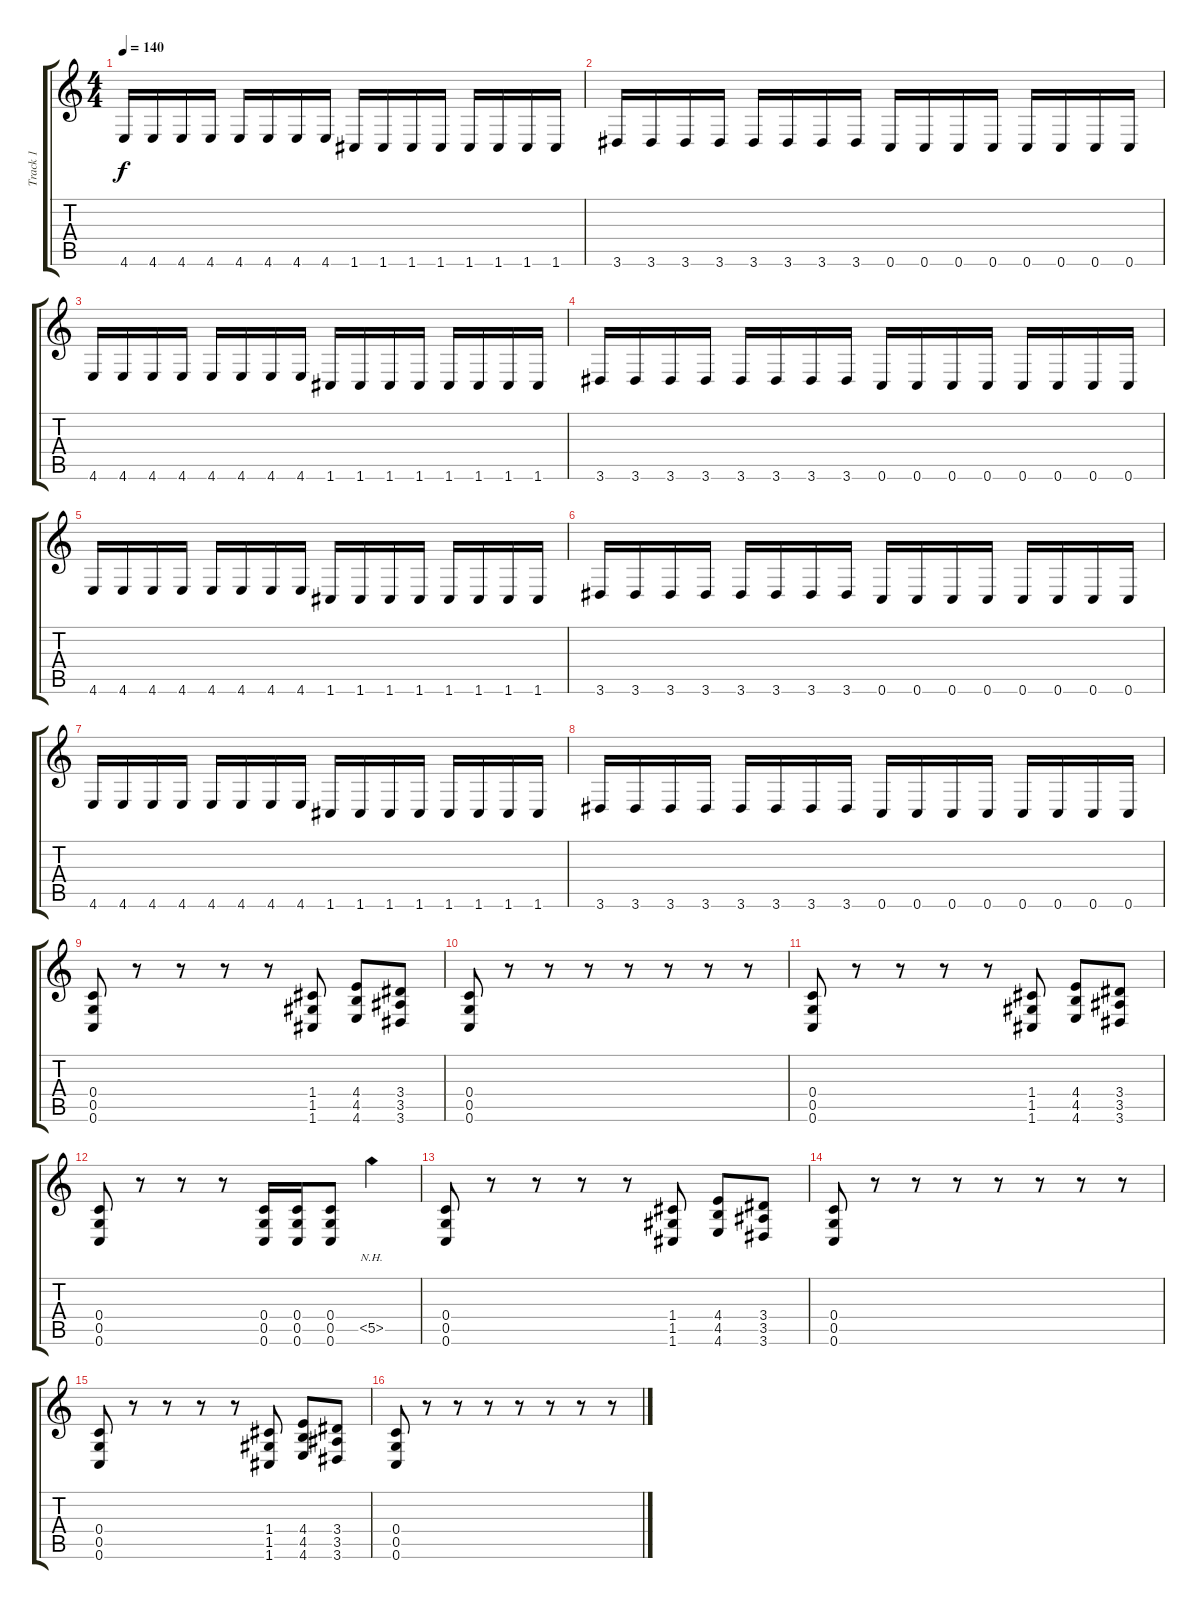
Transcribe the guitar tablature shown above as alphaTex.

\track ("Track 1" "Track 1") {instrument overdrivenguitar}
\staff {score tabs}
\tuning (D4 A3 F3 C3 G2 C2) {hide}
\ts (4 4)
\tempo 140
\clef g2
\ks c
4.6.16{dy f} 4.6.16 4.6.16 4.6.16 4.6.16 4.6.16 4.6.16 4.6.16 1.6.16 1.6.16 1.6.16 1.6.16 1.6.16 1.6.16 1.6.16 1.6.16 |
3.6.16 3.6.16 3.6.16 3.6.16 3.6.16 3.6.16 3.6.16 3.6.16 0.6.16 0.6.16 0.6.16 0.6.16 0.6.16 0.6.16 0.6.16 0.6.16 |
4.6.16 4.6.16 4.6.16 4.6.16 4.6.16 4.6.16 4.6.16 4.6.16 1.6.16 1.6.16 1.6.16 1.6.16 1.6.16 1.6.16 1.6.16 1.6.16 |
3.6.16 3.6.16 3.6.16 3.6.16 3.6.16 3.6.16 3.6.16 3.6.16 0.6.16 0.6.16 0.6.16 0.6.16 0.6.16 0.6.16 0.6.16 0.6.16 |
4.6.16 4.6.16 4.6.16 4.6.16 4.6.16 4.6.16 4.6.16 4.6.16 1.6.16 1.6.16 1.6.16 1.6.16 1.6.16 1.6.16 1.6.16 1.6.16 |
3.6.16 3.6.16 3.6.16 3.6.16 3.6.16 3.6.16 3.6.16 3.6.16 0.6.16 0.6.16 0.6.16 0.6.16 0.6.16 0.6.16 0.6.16 0.6.16 |
4.6.16 4.6.16 4.6.16 4.6.16 4.6.16 4.6.16 4.6.16 4.6.16 1.6.16 1.6.16 1.6.16 1.6.16 1.6.16 1.6.16 1.6.16 1.6.16 |
3.6.16 3.6.16 3.6.16 3.6.16 3.6.16 3.6.16 3.6.16 3.6.16 0.6.16 0.6.16 0.6.16 0.6.16 0.6.16 0.6.16 0.6.16 0.6.16 |
(0.4 0.5 0.6).8 r.8 r.8 r.8 r.8 (1.4 1.5 1.6).8 (4.4 4.5 4.6).8 (3.4 3.5 3.6).8 |
(0.4 0.5 0.6).8 r.8 r.8 r.8 r.8 r.8 r.8 r.8 |
(0.4 0.5 0.6).8 r.8 r.8 r.8 r.8 (1.4 1.5 1.6).8 (4.4 4.5 4.6).8 (3.4 3.5 3.6).8 |
(0.4 0.5 0.6).8 r.8 r.8 r.8 (0.4 0.5 0.6).16 (0.4 0.5 0.6).16 (0.4 0.5 0.6).8 5.5{nh}.4 |
(0.4 0.5 0.6).8 r.8 r.8 r.8 r.8 (1.4 1.5 1.6).8 (4.4 4.5 4.6).8 (3.4 3.5 3.6).8 |
(0.4 0.5 0.6).8 r.8 r.8 r.8 r.8 r.8 r.8 r.8 |
(0.4 0.5 0.6).8 r.8 r.8 r.8 r.8 (1.4 1.5 1.6).8 (4.4 4.5 4.6).8 (3.4 3.5 3.6).8 |
(0.4 0.5 0.6).8 r.8 r.8 r.8 r.8 r.8 r.8 r.8
